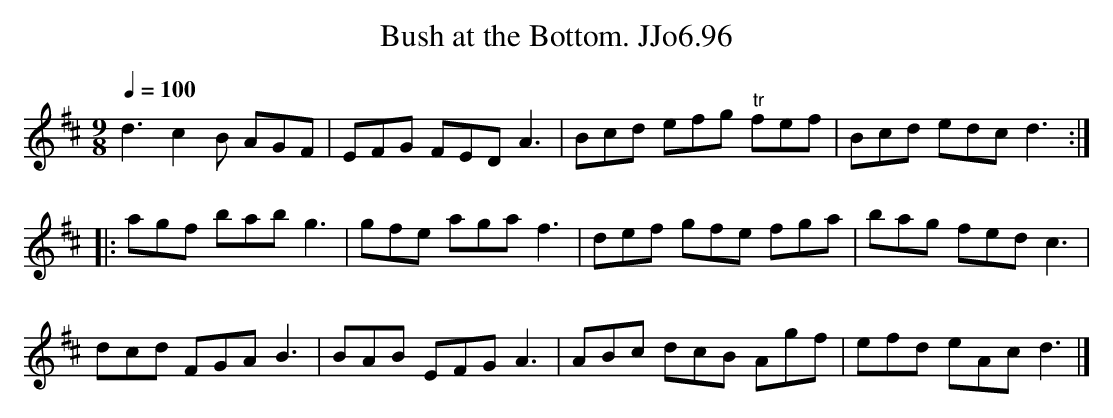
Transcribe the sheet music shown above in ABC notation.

X:1
T:Bush at the Bottom. JJo6.96
M:9/8
L:1/8
Q:1/4=100
K:D
d3c2B AGF|EFG FEDA3|Bcd efg "tr"fef|Bcd edcd3:|
|:agf babg3|gfe agaf3|def gfe fga|bag fedc3|
dcd FGAB3|BAB EFGA3|ABc dcB Agf|efd eAcd3|]
